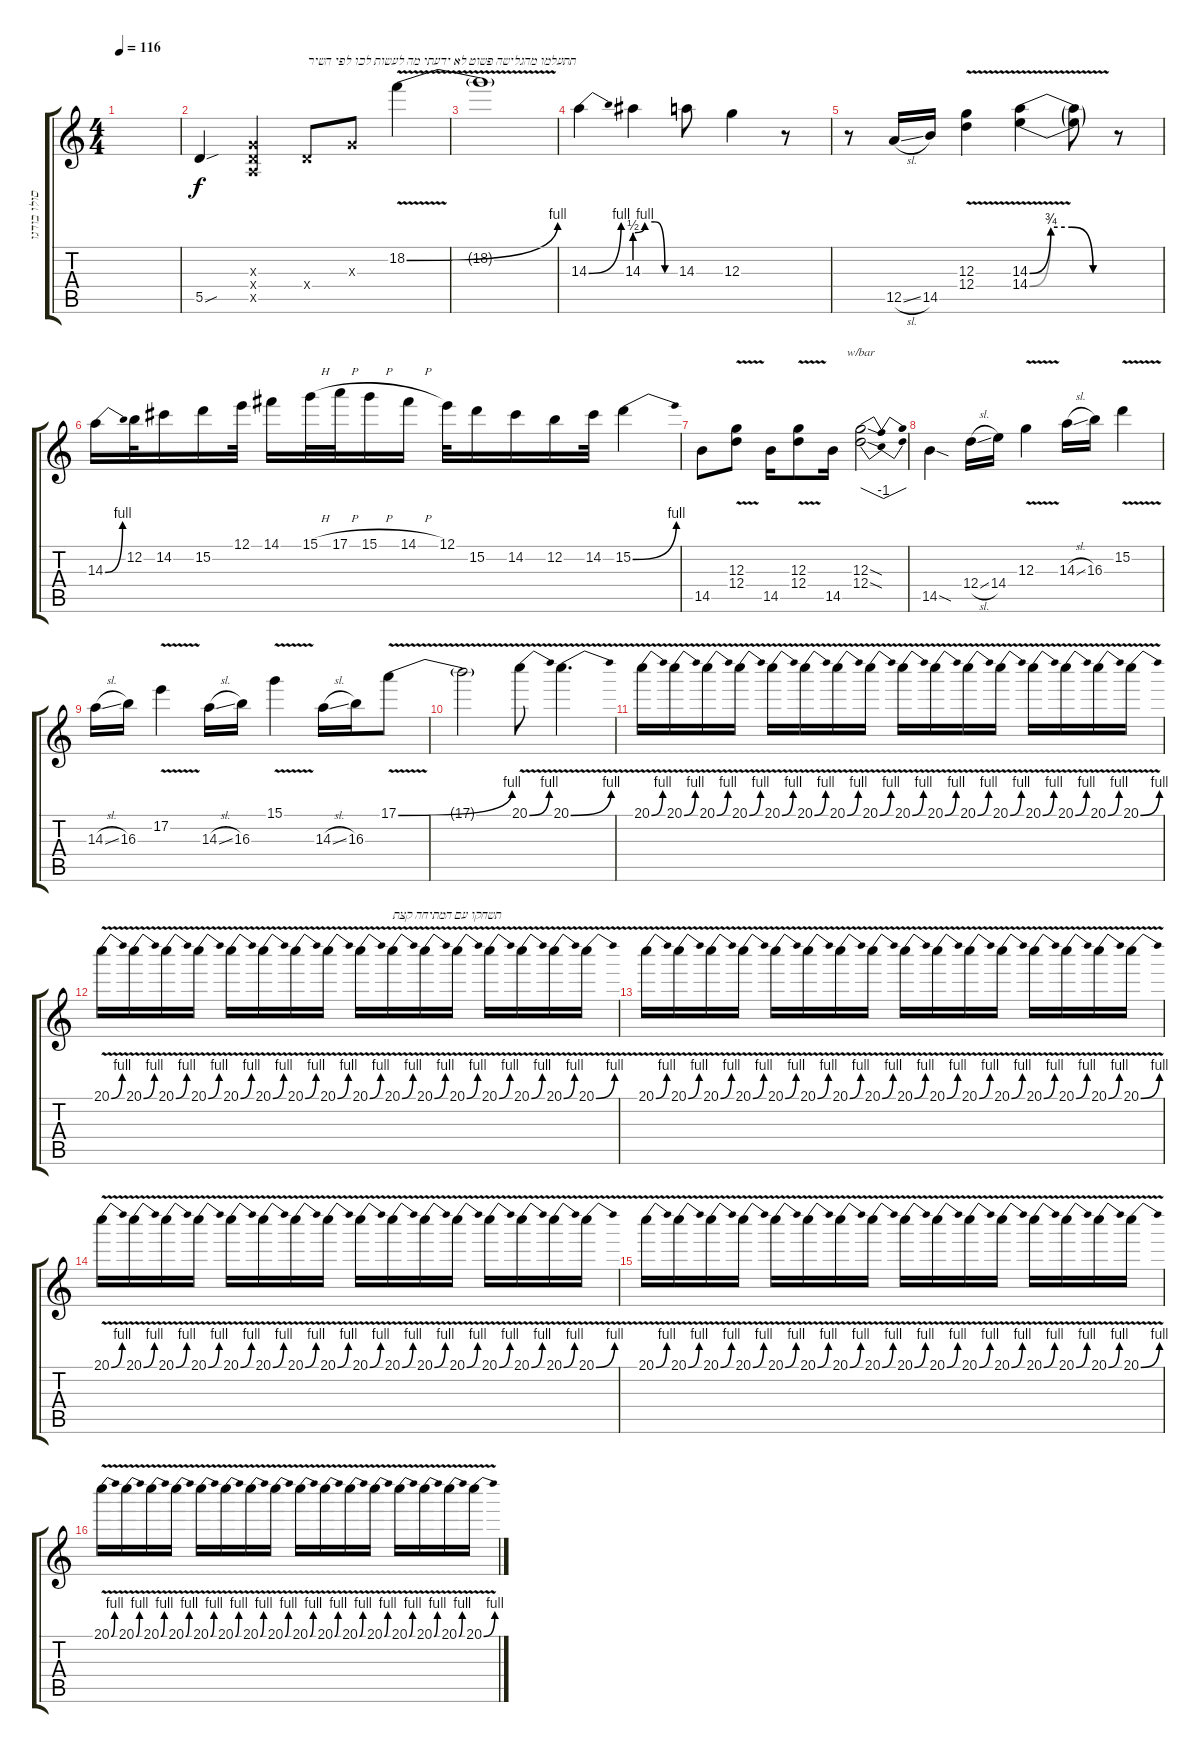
\track ("סולו בודגוב" "סולו בודגו") {instrument overdrivenguitar}
\staff {score tabs}
\tuning (E4 B3 G3 D3 A2 E2) {hide}
\ts (4 4)
\tempo 116
\clef g2
\ks c
|
5.5{sou}.4 (0.3{x} 0.4{x} 0.5{x}).4 0.4{x}.8{txt "תתעלמו מהגלישה פשוט לא ידעתי מה לעשות לכו לפי השיר"} 0.3{x}.8 18.2{be (bend 0 0 60 4) v}.4 |
18.2{t}.1 |
14.3{be (bend 0 0 60 4)}.4 14.3{be (custom 0 2 15 4 30 4 45 0 60 0)}.4 14.3.8 12.3.4 r.8 |
r.8 12.5{sl}.16 14.5.16{volume 12 instrument overdrivenguitar} (12.3 12.4{v}).4 (14.3{be (custom 0 0 15 3 30 3 45 0 60 0)} 14.4{be (custom 0 0 15 3 30 3 45 0 60 0) v}).4{volume 10 instrument overdrivenguitar} (14.3{t} 14.4{t}).8 r.8 |
14.3{be (bend 0 0 60 4)}.16{volume 13 instrument overdrivenguitar} 12.2.32 14.2.16 15.2.16 12.1.32 14.1.16 15.1{h}.32 17.1{h}.32 15.1{h}.16 14.1{h}.16 12.1.32 15.2.16 14.2.16 12.2.16 14.2.32 15.2{be (bend 0 0 60 4)}.4 |
14.5.8 (12.3{v} 12.4).8 14.5.16 (12.3{v} 12.4).8 14.5.16 (12.3{sod} 12.4{sod}).2{tbe (dip default 0 0 30 -4 60 0)} |
14.5{sod}.4 12.4{sl}.16 14.4.16 12.3{v}.4 14.3{sl}.16 16.3.16 15.2{v}.4 |
14.3{sl}.16 16.3.16 17.2{v}.4 14.3{sl}.16 16.3.16 15.1{v}.4 14.3{sl}.16 16.3.16 17.1{be (bend 0 0 60 4) v}.8 |
17.1{t}.2 20.1{be (bend 0 0 60 4) v}.8 20.1{be (bend 0 0 60 4) v}.4{d} |
20.1{be (bend 0 0 60 4) v}.16{volume 8 instrument overdrivenguitar} 20.1{be (bend 0 0 60 4) v}.16 20.1{be (bend 0 0 60 4) v}.16 20.1{be (bend 0 0 60 4) v}.16 20.1{be (bend 0 0 60 4) v}.16 20.1{be (bend 0 0 60 4) v}.16 20.1{be (bend 0 0 60 4) v}.16 20.1{be (bend 0 0 60 4) v}.16 20.1{be (bend 0 0 60 4) v}.16 20.1{be (bend 0 0 60 4) v}.16 20.1{be (bend 0 0 60 4) v}.16 20.1{be (bend 0 0 60 4) v}.16 20.1{be (bend 0 0 60 4) v}.16 20.1{be (bend 0 0 60 4) v}.16 20.1{be (bend 0 0 60 4) v}.16 20.1{be (bend 0 0 60 4) v}.16 |
20.1{be (bend 0 0 60 4) v}.16{volume 8 instrument overdrivenguitar} 20.1{be (bend 0 0 60 4) v}.16 20.1{be (bend 0 0 60 4) v}.16 20.1{be (bend 0 0 60 4) v}.16 20.1{be (bend 0 0 60 4) v}.16 20.1{be (bend 0 0 60 4) v}.16 20.1{be (bend 0 0 60 4) v}.16 20.1{be (bend 0 0 60 4) v}.16 20.1{be (bend 0 0 60 4) v}.16 20.1{be (bend 0 0 60 4) v}.16{txt "תשחקו עם המתיחה קצת"} 20.1{be (bend 0 0 60 4) v}.16 20.1{be (bend 0 0 60 4) v}.16 20.1{be (bend 0 0 60 4) v}.16 20.1{be (bend 0 0 60 4) v}.16 20.1{be (bend 0 0 60 4) v}.16 20.1{be (bend 0 0 60 4) v}.16 |
20.1{be (bend 0 0 60 4) v}.16{volume 8 instrument overdrivenguitar} 20.1{be (bend 0 0 60 4) v}.16 20.1{be (bend 0 0 60 4) v}.16 20.1{be (bend 0 0 60 4) v}.16 20.1{be (bend 0 0 60 4) v}.16 20.1{be (bend 0 0 60 4) v}.16 20.1{be (bend 0 0 60 4) v}.16 20.1{be (bend 0 0 60 4) v}.16 20.1{be (bend 0 0 60 4) v}.16 20.1{be (bend 0 0 60 4) v}.16 20.1{be (bend 0 0 60 4) v}.16 20.1{be (bend 0 0 60 4) v}.16 20.1{be (bend 0 0 60 4) v}.16 20.1{be (bend 0 0 60 4) v}.16 20.1{be (bend 0 0 60 4) v}.16 20.1{be (bend 0 0 60 4) v}.16 |
20.1{be (bend 0 0 60 4) v}.16{volume 8 instrument overdrivenguitar} 20.1{be (bend 0 0 60 4) v}.16 20.1{be (bend 0 0 60 4) v}.16 20.1{be (bend 0 0 60 4) v}.16 20.1{be (bend 0 0 60 4) v}.16 20.1{be (bend 0 0 60 4) v}.16 20.1{be (bend 0 0 60 4) v}.16 20.1{be (bend 0 0 60 4) v}.16 20.1{be (bend 0 0 60 4) v}.16 20.1{be (bend 0 0 60 4) v}.16 20.1{be (bend 0 0 60 4) v}.16 20.1{be (bend 0 0 60 4) v}.16 20.1{be (bend 0 0 60 4) v}.16 20.1{be (bend 0 0 60 4) v}.16 20.1{be (bend 0 0 60 4) v}.16 20.1{be (bend 0 0 60 4) v}.16 |
20.1{be (bend 0 0 60 4) v}.16{volume 8 instrument overdrivenguitar} 20.1{be (bend 0 0 60 4) v}.16 20.1{be (bend 0 0 60 4) v}.16 20.1{be (bend 0 0 60 4) v}.16 20.1{be (bend 0 0 60 4) v}.16 20.1{be (bend 0 0 60 4) v}.16 20.1{be (bend 0 0 60 4) v}.16 20.1{be (bend 0 0 60 4) v}.16 20.1{be (bend 0 0 60 4) v}.16 20.1{be (bend 0 0 60 4) v}.16 20.1{be (bend 0 0 60 4) v}.16 20.1{be (bend 0 0 60 4) v}.16 20.1{be (bend 0 0 60 4) v}.16 20.1{be (bend 0 0 60 4) v}.16 20.1{be (bend 0 0 60 4) v}.16 20.1{be (bend 0 0 60 4) v}.16 |
20.1{be (bend 0 0 60 4) v}.16{volume 8 instrument overdrivenguitar} 20.1{be (bend 0 0 60 4) v}.16 20.1{be (bend 0 0 60 4) v}.16 20.1{be (bend 0 0 60 4) v}.16 20.1{be (bend 0 0 60 4) v}.16 20.1{be (bend 0 0 60 4) v}.16 20.1{be (bend 0 0 60 4) v}.16 20.1{be (bend 0 0 60 4) v}.16 20.1{be (bend 0 0 60 4) v}.16 20.1{be (bend 0 0 60 4) v}.16 20.1{be (bend 0 0 60 4) v}.16 20.1{be (bend 0 0 60 4) v}.16 20.1{be (bend 0 0 60 4) v}.16 20.1{be (bend 0 0 60 4) v}.16 20.1{be (bend 0 0 60 4) v}.16 20.1{be (bend 0 0 60 4) v}.16
